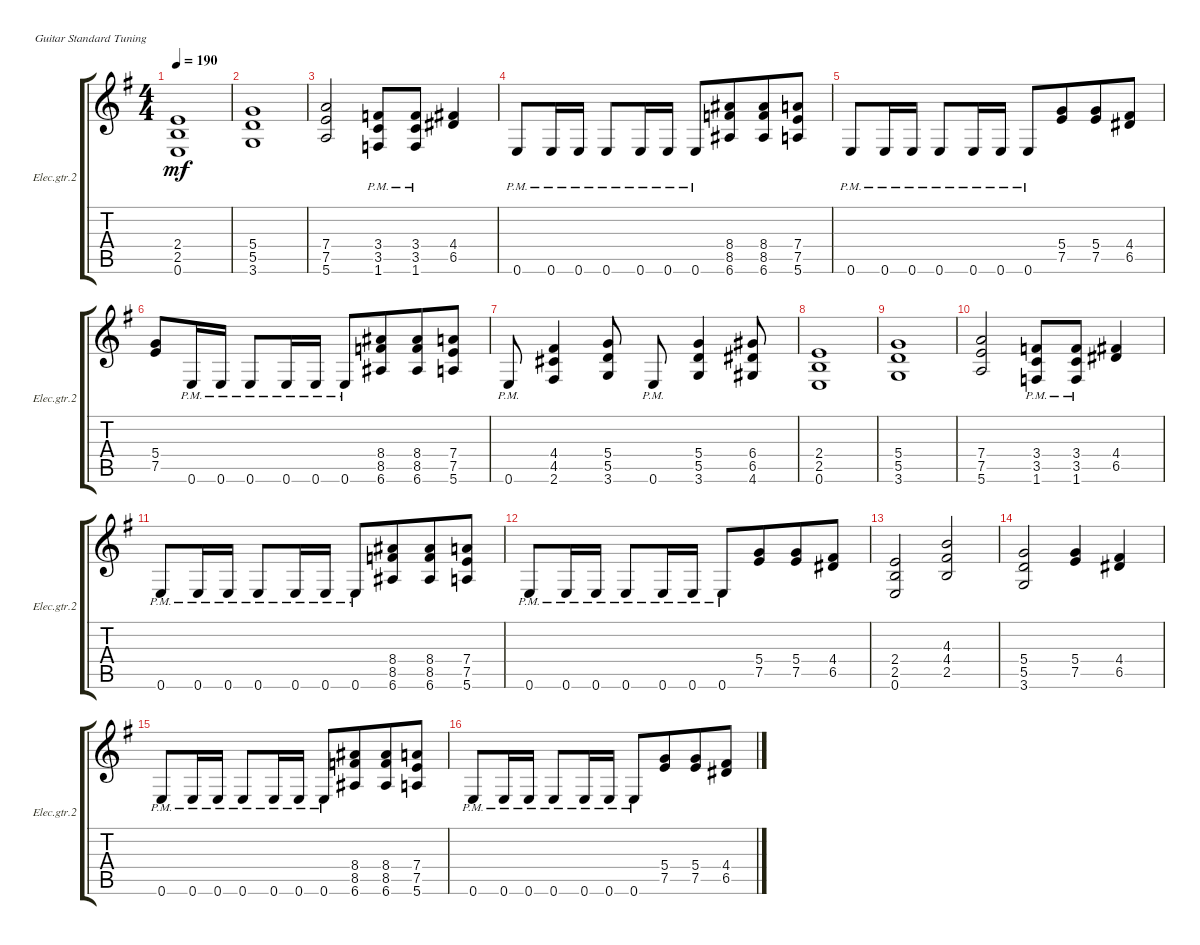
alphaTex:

\defaultSystemsLayout 4
\bracketExtendMode groupsimilarinstruments
\useSystemSignSeparator
\singleTrackTrackNamePolicy allsystems
\multiTrackTrackNamePolicy allsystems
\firstSystemTrackNameOrientation horizontal
\otherSystemsTrackNameOrientation horizontal
\track ("Elec. gtr. 2" "Elec.gtr.2") {instrument acousticguitarsteel}
\staff {score tabs}
\tuning (E4 B3 G3 D3 A2 E2)
\ts (4 4)
\tempo 190
\clef g2
\ks eminor
(2.5 0.6 2.4).1{dy mf} |
(5.4 5.5 3.6).1 |
(5.6 7.5 7.4).2 (1.6{pm} 3.5{pm} 3.4{pm}).8 (1.6{pm} 3.5{pm} 3.4{pm}).8 (6.5 4.4).4 |
0.6{pm}.8 0.6{pm}.16 0.6{pm}.16 0.6{pm}.8 0.6{pm}.16 0.6{pm}.16 0.6{pm}.8 (8.4 6.6 8.5).8{beam merge} (8.4 8.5 6.6).8 (7.4 7.5 5.6).8 |
0.6{pm}.8 0.6{pm}.16 0.6{pm}.16 0.6{pm}.8 0.6{pm}.16 0.6{pm}.16 0.6{pm}.8{beam merge} (5.4 7.5).8{beam merge} (5.4 7.5).8 (4.4 6.5).8 |
(5.4 7.5).8 0.6{pm}.16 0.6{pm}.16 0.6{pm}.8 0.6{pm}.16 0.6{pm}.16 0.6{pm}.8 (8.4 8.5 6.6).8{beam merge} (8.4 8.5 6.6).8 (7.4 7.5 5.6).8 |
0.6{pm}.8 (4.4 4.5 2.6).4 (5.4 5.5 3.6).8 0.6{pm}.8 (5.4 5.5 3.6).4 (6.4 6.5 4.6).8 |
(2.5 0.6 2.4).1 |
(5.4 5.5 3.6).1 |
(5.6 7.5 7.4).2 (1.6{pm} 3.5{pm} 3.4{pm}).8 (1.6{pm} 3.5{pm} 3.4{pm}).8 (6.5 4.4).4 |
0.6{pm}.8 0.6{pm}.16 0.6{pm}.16 0.6{pm}.8 0.6{pm}.16 0.6{pm}.16 0.6{pm}.8 (8.4 6.6 8.5).8{beam merge} (8.4 8.5 6.6).8 (7.4 7.5 5.6).8 |
0.6{pm}.8 0.6{pm}.16 0.6{pm}.16 0.6{pm}.8 0.6{pm}.16 0.6{pm}.16 0.6{pm}.8{beam merge} (5.4 7.5).8{beam merge} (5.4 7.5).8 (4.4 6.5).8 |
(0.6 2.5 2.4).2 (2.5 4.4 4.3).2 |
(3.6 5.5 5.4).2 (7.5 5.4).4 (6.5 4.4).4 |
0.6{pm}.8 0.6{pm}.16 0.6{pm}.16 0.6{pm}.8 0.6{pm}.16 0.6{pm}.16 0.6{pm}.8 (8.4 6.6 8.5).8{beam merge} (8.4 8.5 6.6).8 (7.4 7.5 5.6).8 |
0.6{pm}.8 0.6{pm}.16 0.6{pm}.16 0.6{pm}.8 0.6{pm}.16 0.6{pm}.16 0.6{pm}.8{beam merge} (5.4 7.5).8{beam merge} (5.4 7.5).8 (4.4 6.5).8
